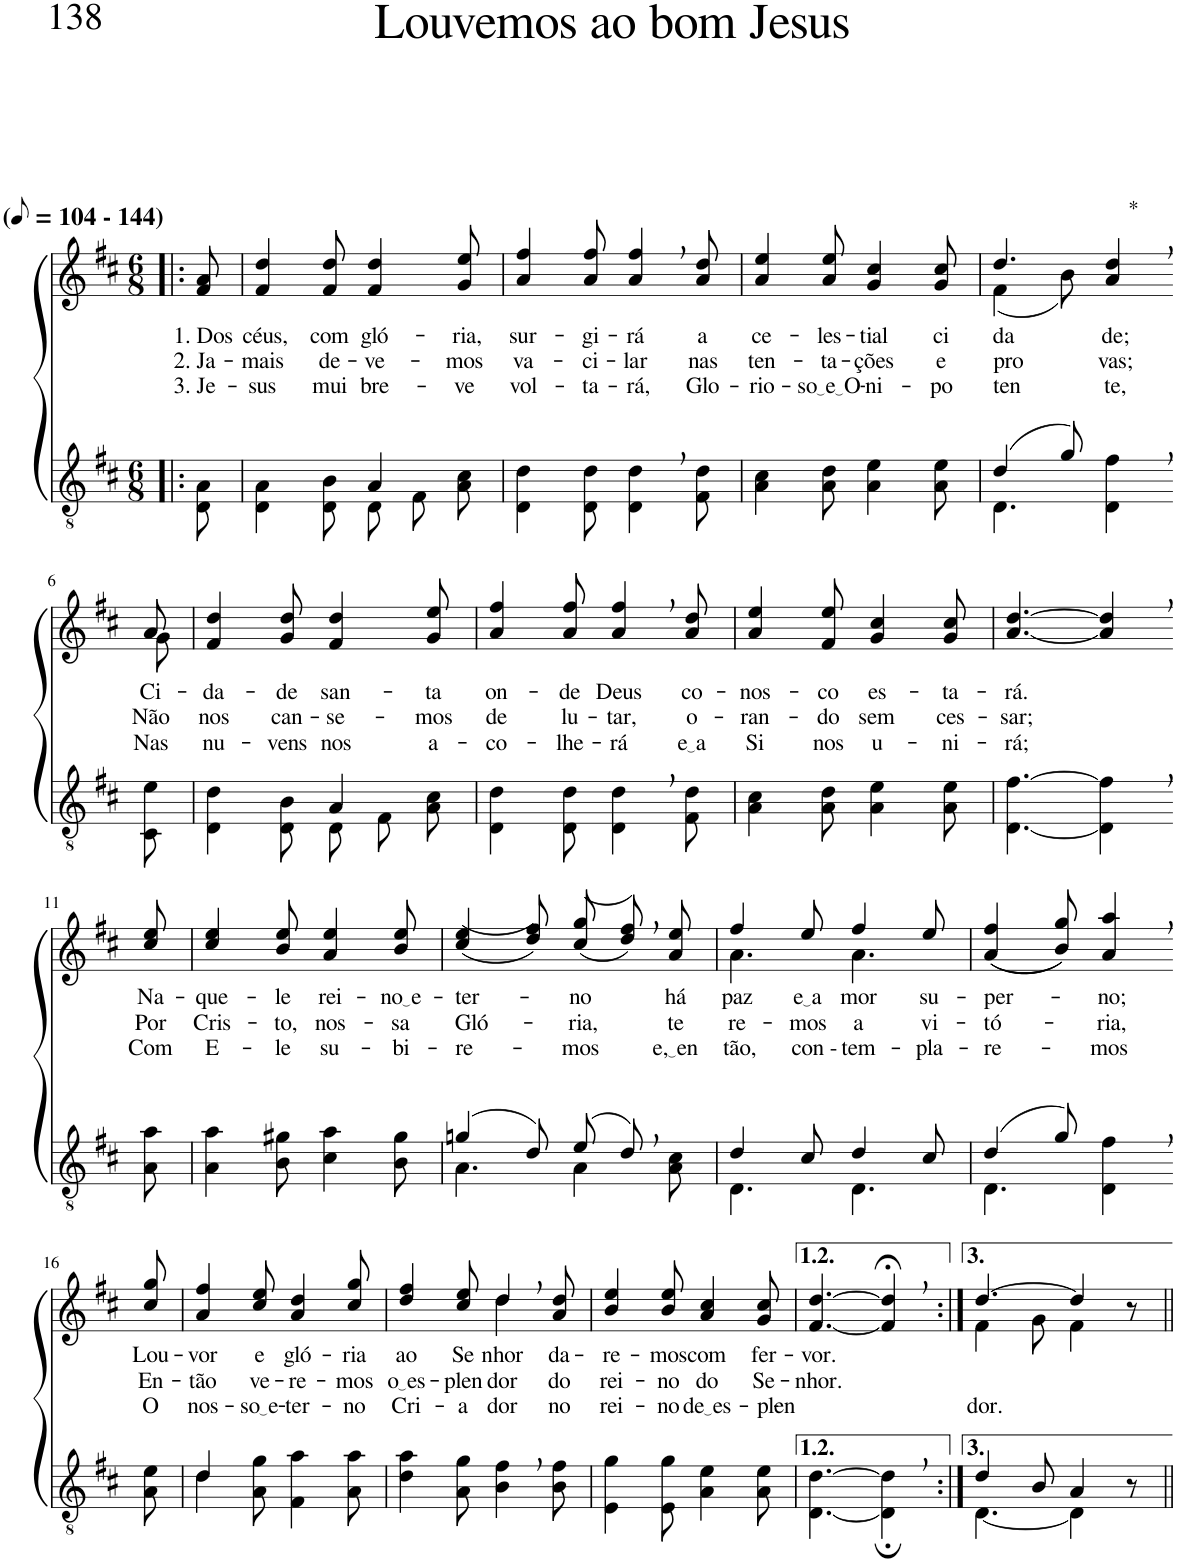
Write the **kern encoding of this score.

**kern	**kern	**text	**text	**text
*part2	*part1	*part1	*part1	*part1
*staff2	*staff1	*staff1	*staff1	*staff1
*I"Parte III e IV	*I"Parte I e II	*	*	*
*clefGv2	*clefG2	*	*	*
*Trd3c5	*Trd3c5	*	*	*
*k[f#c#]	*k[f#c#]	*	*	*
*M6/8	*M6/8	*	*	*
*MM52	*MM52	*	*	*
=1!|:	=1!|:	=1!|:	=1!|:	=1!|:
!	!LO:TX:a:B:t=(	!	!	!
!	!LO:TX:a:B:t=- 144)	!	!	!
!	!	!LO:LY:b	!LO:LY:b	!LO:LY:b
8D\ 8A\	8f#/ 8a/	1. Dos	2. Ja-	3. Je-
=2	=2	=2	=2	=2
*^	*	*	*	*
!	!	!	!LO:LY:b	!LO:LY:b	!LO:LY:b
4.ryy	4D\ 4A\	4f#/ 4dd/	céus,	-mais	-sus
!	!	!	!LO:LY:b	!LO:LY:b	!LO:LY:b
.	8D\ 8B\	8f#/ 8dd/	com	de-	mui
!	!	!	!LO:LY:b	!LO:LY:b	!LO:LY:b
4A/	8D/L	4f#/ 4dd/	gló-	-ve-	bre-
.	8F#/	.	.	.	.
!	!	!	!LO:LY:b	!LO:LY:b	!LO:LY:b
8ryy	8A/ 8c#/J	8g/ 8ee/	-ria,	-mos	-ve
=3	=3	=3	=3	=3	=3
!	!	!	!LO:LY:b	!LO:LY:b	!LO:LY:b
*v	*v	*	*	*	*
4D\ 4d\	4a/ 4ff#/	sur-	va-	vol-
!	!	!LO:LY:b	!LO:LY:b	!LO:LY:b
8D\ 8d\	8a/ 8ff#/	-gi-	-ci-	-ta-
!	!	!LO:LY:b	!LO:LY:b	!LO:LY:b
4D\, 4d\,	4a/, 4ff#/,	-rá	-lar	-rá,
!	!	!LO:LY:b	!LO:LY:b	!LO:LY:b
8F#\ 8d\	8a/ 8dd/	a	nas	Glo-
=4	=4	=4	=4	=4
!	!	!LO:LY:b	!LO:LY:b	!LO:LY:b
4A\ 4c#\	4a/ 4ee/	ce-	ten-	-rio-
!	!	!LO:LY:b	!LO:LY:b	!LO:LY:b
8A\ 8d\	8a/ 8ee/	-les-	-ta-	so e O
!	!	!LO:LY:b	!LO:LY:b	!LO:LY:b
4A\ 4e\	4g/ 4cc#/	-tial	-ções	-ni-
!	!	!LO:LY:b	!LO:LY:b	!LO:LY:b
8A\ 8e\	8g/ 8cc#/	ci-	e	-po-
=5	=5	=5	=5	=5
*^	*^	*	*	*
!	!	!	!	!LO:LY:b	!LO:LY:b	!LO:LY:b
(4d/	4.D\	4.dd/	(4f#\	-da-	pro-	-ten-
8g/)	.	.	8b\)	.	.	.
!	!	!LO:TX:a:t=*	!	!	!	!
!	!	!	!	!LO:LY:b	!LO:LY:b	!LO:LY:b
4ryy	4D\ 4f#\	4a/, 4dd/,	4ryy	-de;	-vas;	-te,
!!LO:LB:g=z	!!
=6-	=6-	=6-	=6-	=6-	=6-	=6-
!	!	!	!	!LO:LY:b	!LO:LY:b	!LO:LY:b
*v	*v	*	*	*	*	*
8C#\ 8e\	8a/	8g\	Ci-	Não	Nas
=7	=7	=7	=7	=7	=7
*^	*	*	*	*	*
!	!	!	!	!LO:LY:b	!LO:LY:b	!LO:LY:b
*	*	*v	*v	*	*	*
4.ryy	4D\ 4d\	4f#/ 4dd/	-da-	nos	nu-
!	!	!	!LO:LY:b	!LO:LY:b	!LO:LY:b
.	8D\ 8B\	8g/ 8dd/	-de	can-	-vens
!	!	!	!LO:LY:b	!LO:LY:b	!LO:LY:b
4A/	8D/L	4f#/ 4dd/	san-	-se-	nos
.	8F#/	.	.	.	.
!	!	!	!LO:LY:b	!LO:LY:b	!LO:LY:b
8ryy	8A/ 8c#/J	8g/ 8ee/	-ta	-mos	a-
=8	=8	=8	=8	=8	=8
!	!	!	!LO:LY:b	!LO:LY:b	!LO:LY:b
*v	*v	*	*	*	*
4D\ 4d\	4a/ 4ff#/	on-	de	-co-
!	!	!LO:LY:b	!LO:LY:b	!LO:LY:b
8D\ 8d\	8a/ 8ff#/	-de	lu-	-lhe-
!	!	!LO:LY:b	!LO:LY:b	!LO:LY:b
4D\, 4d\,	4a/, 4ff#/,	Deus	-tar,	-rá
!	!	!LO:LY:b	!LO:LY:b	!LO:LY:b
8F#\ 8d\	8a/ 8dd/	co-	o-	e a
=9	=9	=9	=9	=9
!	!	!LO:LY:b	!LO:LY:b	!LO:LY:b
4A\ 4c#\	4a/ 4ee/	-nos-	-ran-	Si
!	!	!LO:LY:b	!LO:LY:b	!LO:LY:b
8A\ 8d\	8f#/ 8ee/	-co	-do	nos
!	!	!LO:LY:b	!LO:LY:b	!LO:LY:b
4A\ 4e\	4g/ 4cc#/	es-	sem	u-
!	!	!LO:LY:b	!LO:LY:b	!LO:LY:b
8A\ 8e\	8g/ 8cc#/	-ta-	ces-	-ni-
=10	=10	=10	=10	=10
!	!	!LO:LY:b	!LO:LY:b	!LO:LY:b
[4.D\ [4.f#\	[4.a/ [4.dd/	-rá.	-sar;	-rá;
4D\], 4f#\],	4a/], 4dd/],	.	.	.
!!LO:LB:g=z
=11-	=11-	=11-	=11-	=11-
!	!	!LO:LY:b	!LO:LY:b	!LO:LY:b
8A\ 8a\	8cc#/ 8ee/	Na-	Por	Com
=12	=12	=12	=12	=12
!	!	!LO:LY:b	!LO:LY:b	!LO:LY:b
4A\ 4a\	4cc#/ 4ee/	-que-	Cris-	E-
!	!	!LO:LY:b	!LO:LY:b	!LO:LY:b
8B\ 8g#X\	8b/ 8ee/	-le	-to,	-le
!	!	!LO:LY:b	!LO:LY:b	!LO:LY:b
4c#\ 4a\	4a/ 4ee/	rei-	nos-	su-
!	!	!LO:LY:b	!LO:LY:b	!LO:LY:b
8B\ 8g#\	8b/ 8ee/	no e	-sa	-bi-
=13	=13	=13	=13	=13
*^	*	*	*	*
!	!	!	!LO:LY:b	!LO:LY:b	!LO:LY:b
(4gn/	4.A\	((4cc#/ 4ee/	-ter-	Gló-	-re-
8d/)	.	8dd/ 8ff#/))	.	.	.
!	!	!	!LO:LY:b	!LO:LY:b	!LO:LY:b
(8e/L	4A\	((8cc#\ 8gg\L	-no	-ria,	-mos
8d,/J)	.	8dd,\ 8ff#,\))	.	.	.
!	!	!	!LO:LY:b	!LO:LY:b	!LO:LY:b
8ryy	8A\ 8c#\	8a\ 8ee\J	há	te-	e, en
=14	=14	=14	=14	=14	=14
*	*	*^	*	*	*
!	!	!	!	!LO:LY:b	!LO:LY:b	!LO:LY:b
4d/	4.D\	4ff#/	4.a\	paz	-re-	-tão,
!	!	!	!	!LO:LY:b	!LO:LY:b	!LO:LY:b
8c#/	.	8ee/	.	e a	-mos	con --
!	!	!	!	!LO:LY:b	!LO:LY:b	!LO:LY:b
4d/	4.D\	4ff#/	4.a\	-mor	a	-tem-
!	!	!	!	!LO:LY:b	!LO:LY:b	!LO:LY:b
8c#/	.	8ee/	.	su-	vi-	-pla-
*	*	*v	*v	*	*	*
=15	=15	=15	=15	=15	=15
!	!	!	!LO:LY:b	!LO:LY:b	!LO:LY:b
(4d/	4.D\	((4a/ 4ff#/	-per-	-tó-	-re-
8g/)	.	8b/ 8gg/))	.	.	.
!	!	!	!LO:LY:b	!LO:LY:b	!LO:LY:b
4ryy	4D\ 4f#\	4a/, 4aa/,	-no;	-ria,	-mos
!!LO:LB:g=z
=16-	=16-	=16-	=16-	=16-	=16-
!	!	!	!LO:LY:b	!LO:LY:b	!LO:LY:b
*v	*v	*	*	*	*
8A\ 8e\	8cc#/ 8gg/	Lou-	En-	O
=17	=17	=17	=17	=17
*^	*	*	*	*
!	!	!	!LO:LY:b	!LO:LY:b	!LO:LY:b
4d/	4d\	4a/ 4ff#/	-vor	-tão	nos-
!	!	!	!LO:LY:b	!LO:LY:b	!LO:LY:b
2ryy	8A\ 8g\	8cc#/ 8ee/	e	ve-	so e
!	!	!	!LO:LY:b	!LO:LY:b	!LO:LY:b
.	4F#\ 4a\	4a/ 4dd/	gló-	-re-	-ter-
!	!	!	!LO:LY:b	!LO:LY:b	!LO:LY:b
.	8A\ 8a\	8cc#/ 8gg/	-ria	-mos	-no
=18	=18	=18	=18	=18	=18
*	*	*^	*	*	*
!	!	!	!	!LO:LY:b	!LO:LY:b	!LO:LY:b
*v	*v	*	*	*	*	*
4d\ 4a\	4.ryy	4dd/ 4ff#/	ao	o es	Cri-
!	!	!	!LO:LY:b	!LO:LY:b	!LO:LY:b
8A\ 8g\	.	8cc#/ 8ee/	Se-	-plen-	-a-
!	!	!	!LO:LY:b	!LO:LY:b	!LO:LY:b
4B\, 4f#\,	4dd,\	4dd/	-nhor	-dor	-dor
!	!	!	!LO:LY:b	!LO:LY:b	!LO:LY:b
8B\ 8f#\	8ryy	8a/ 8dd/	da-	do	no
=19	=19	=19	=19	=19	=19
!	!	!	!LO:LY:b	!LO:LY:b	!LO:LY:b
*	*v	*v	*	*	*
4E\ 4g\	4b/ 4ee/	-re-	rei-	rei-
!	!	!LO:LY:b	!LO:LY:b	!LO:LY:b
8E\ 8g\	8b/ 8ee/	-mos	-no	-no
!	!	!LO:LY:b	!LO:LY:b	!LO:LY:b
4A\ 4e\	4a/ 4cc#/	com	do	de es
!	!	!LO:LY:b	!LO:LY:b	!LO:LY:b
8A\ 8e\	8g/ 8cc#/	fer-	Se-	-plen-
=20	=20	=20	=20	=20
!	!	!LO:LY:b	!LO:LY:b	!
[4.D\ [4.d\	[4.f#/ [4.dd/	-vor.	-nhor.	.
4D\];, 4d\];,	4f#/];<, 4dd/];<,	.	.	.
=21:|!	=21:|!	=21:|!	=21:|!	=21:|!
*^	*^	*	*	*
!	!	!	!	!	!	!LO:LY:b
4d/	[4.D\	[4.dd/	4f#\	.	.	-dor.
8B/	.	.	8g\	.	.	.
4A/	4D\]	4dd/]	4f#\	.	.	.
8r	8ryy	8r	8ryy	.	.	.
*v	*v	*	*	*	*	*
*	*v	*v	*	*	*
=||	=||	=||	=||	=||
*-	*-	*-	*-	*-
